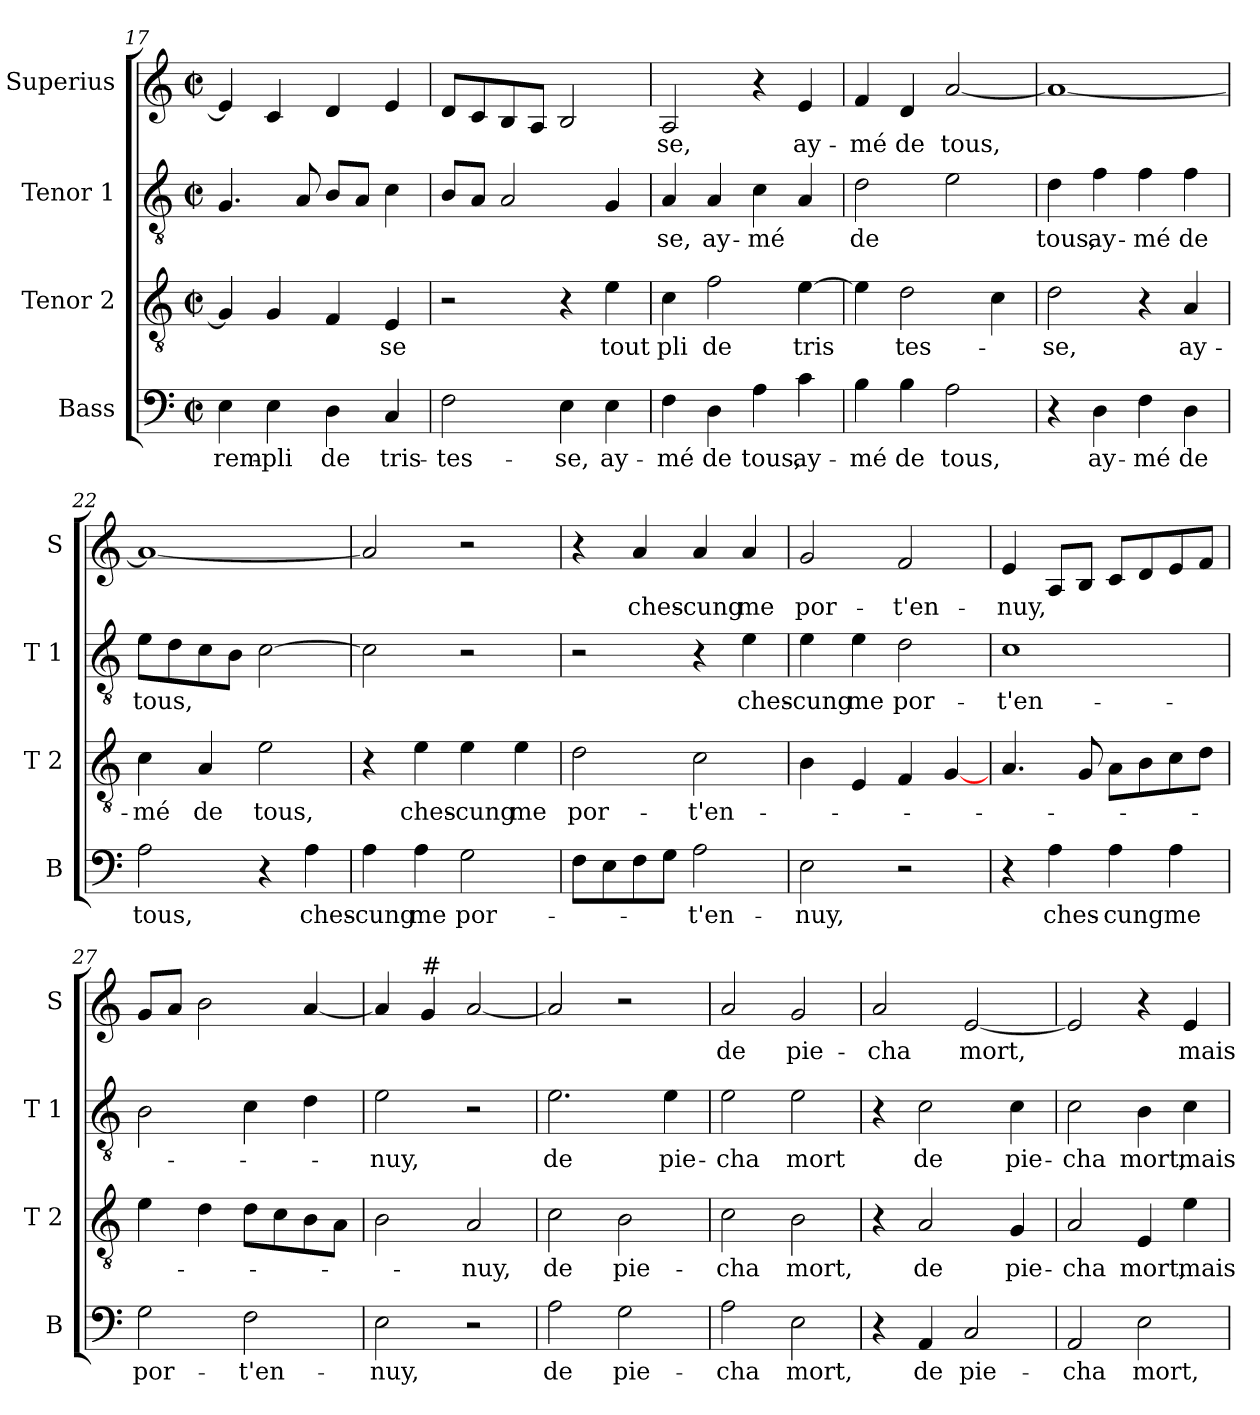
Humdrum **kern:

**kern	**text	**kern	**text	**kern	**text	**kern	**text
*part4	*part4	*part3	*part3	*part2	*part2	*part1	*part1
*staff4	*staff4	*staff3	*staff3	*staff2	*staff2	*staff1	*staff1
*I"Bass	*	*I"Tenor 2	*	*I"Tenor 1	*	*I"Superius	*
*I'B	*	*I'T 2	*	*I'T 1	*	*I'S	*
*clefF4	*	*clefGv2	*	*clefGv2	*	*clefG2	*
*k[]	*	*k[]	*	*k[]	*	*k[]	*
*C:	*	*C:	*	*C:	*	*C:	*
*M2/2	*	*M2/2	*	*M2/2	*	*M2/2	*
*met(c|)	*	*met(c|)	*	*met(c|)	*	*met(c|)	*
=17	=17	=17	=17	=17	=17	=17	=17
4E\	rem-	4G/]	.	4.G/	.	4e/]	.
4E\	-pli	4G/	.	.	.	4c/	.
.	.	.	.	8A/	.	.	.
4D\	de	4F/	.	8B/L	.	4d/	.
.	.	.	.	8A/J	.	.	.
4C/	tris-	4E/	se	4c\	.	4e/	.
=18	=18	=18	=18	=18	=18	=18	=18
2F\	-tes-	2r	.	8B/L	.	8d/L	.
.	.	.	.	8A/J	.	8c/	.
.	.	.	.	2A/	.	8B/	.
.	.	.	.	.	.	8A/J	.
4E\	-se,	4r	.	.	.	2B/	.
4E\	ay-	4e\	tout	4G/	.	.	.
=19	=19	=19	=19	=19	=19	=19	=19
4F\	-mé	4c\	pli	4A/	-se,	2A/	-se,
4D\	de	2f\	de	4A/	ay-	.	.
4A\	tous,	.	.	4c\	-mé	4r	.
4c\	ay-	[4e\	tris	4A/	.	4e/	ay-
=20	=20	=20	=20	=20	=20	=20	=20
4B\	-mé	4e\]	.	2d\	de	4f/	-mé
4B\	de	2d\	tes-	.	.	4d/	de
2A\	tous,	.	.	2e\	.	[2a/	tous,
.	.	4c\	.	.	.	.	.
!!LO:LB:g=z
=21	=21	=21	=21	=21	=21	=21	=21
4r	.	2d\	-se,	4d\	tous,	1a_	.
4D\	ay-	.	.	4f\	ay-	.	.
4F\	-mé	4r	.	4f\	-mé	.	.
4D\	de	4A/	ay-	4f\	de	.	.
=22	=22	=22	=22	=22	=22	=22	=22
2A\	tous,	4c\	-mé	8e\L	tous,	1a_	.
.	.	.	.	8d\	.	.	.
.	.	4A/	de	8c\	.	.	.
.	.	.	.	8B\J	.	.	.
4r	.	2e\	tous,	[2c\	.	.	.
4A\	ches-	.	.	.	.	.	.
=23	=23	=23	=23	=23	=23	=23	=23
4A\	-cung	4r	.	2c\]	.	2a/]	.
4A\	me	4e\	ches-	.	.	.	.
2G\	por-	4e\	-cung	2r	.	2r	.
.	.	4e\	me	.	.	.	.
=24	=24	=24	=24	=24	=24	=24	=24
8F\L	.	2d\	por-	2r	.	4r	.
8E\	.	.	.	.	.	.	.
8F\	.	.	.	.	.	4a/	ches-
8G\J	.	.	.	.	.	.	.
2A\	-t'en-	2c\	-t'en-	4r	.	4a/	-cung
.	.	.	.	4e\	ches-	4a/	me
=25	=25	=25	=25	=25	=25	=25	=25
2E\	-nuy,	4B\	.	4e\	-cung	2g/	por-
.	.	4E/	.	4e\	me	.	.
2r	.	4F/	.	2d\	por-	2f/	-t'en-
.	.	[4G/	.	.	.	.	.
!!LO:LB:g=z
=26	=26	=26	=26	=26	=26	=26	=26
4r	.	4.A/	.	1c	-t'en-	4e/	-nuy,
4A\	ches-	.	.	.	.	8A/L	.
.	.	8G/	.	.	.	8B/J	.
4A\	-cung	8A\L	.	.	.	8c/L	.
.	.	8B\	.	.	.	8d/	.
4A\	me	8c\	.	.	.	8e/	.
.	.	8d\J	.	.	.	8f/J	.
=27	=27	=27	=27	=27	=27	=27	=27
2G\	por-	4e\	.	2B\	.	8g/L	.
.	.	.	.	.	.	8a/J	.
.	.	4d\	.	.	.	2b\	.
2F\	-t'en-	8d\L	.	4c\	.	.	.
.	.	8c\	.	.	.	.	.
.	.	8B\	.	4d\	.	[4a/	.
.	.	8A\J	.	.	.	.	.
=28	=28	=28	=28	=28	=28	=28	=28
2E\	-nuy,	2B\	.	2e\	-nuy,	4a/]	.
!	!	!	!	!	!	!LO:TX:a:t=#	!
.	.	.	.	.	.	4g/	.
2r	.	2A/	-nuy,	2r	.	[2a/	.
=29	=29	=29	=29	=29	=29	=29	=29
2A\	de	2c\	de	2.e\	de	2a/]	.
2G\	pie-	2B\	pie-	.	.	2r	.
.	.	.	.	4e\	pie-	.	.
=30	=30	=30	=30	=30	=30	=30	=30
2A\	-cha	2c\	-cha	2e\	-cha	2a/	de
2E\	mort,	2B\	mort,	2e\	mort	2g/	pie-
!!LO:PB:g=z
=31	=31	=31	=31	=31	=31	=31	=31
4r	.	4r	.	4r	.	2a/	-cha
4AA/	de	2A/	de	2c\	de	.	.
2C/	pie-	.	.	.	.	[2e/	mort,
.	.	4G/	pie-	4c\	pie-	.	.
=32	=32	=32	=32	=32	=32	=32	=32
2AA/	-cha	2A/	-cha	2c\	-cha	2e/]	.
2E\	mort,	4E/	mort,	4B\	mort,	4r	.
.	.	4e\	mais	4c\	mais	4e/	mais
=	=	=	=	=	=	=	=
*-	*-	*-	*-	*-	*-	*-	*-
